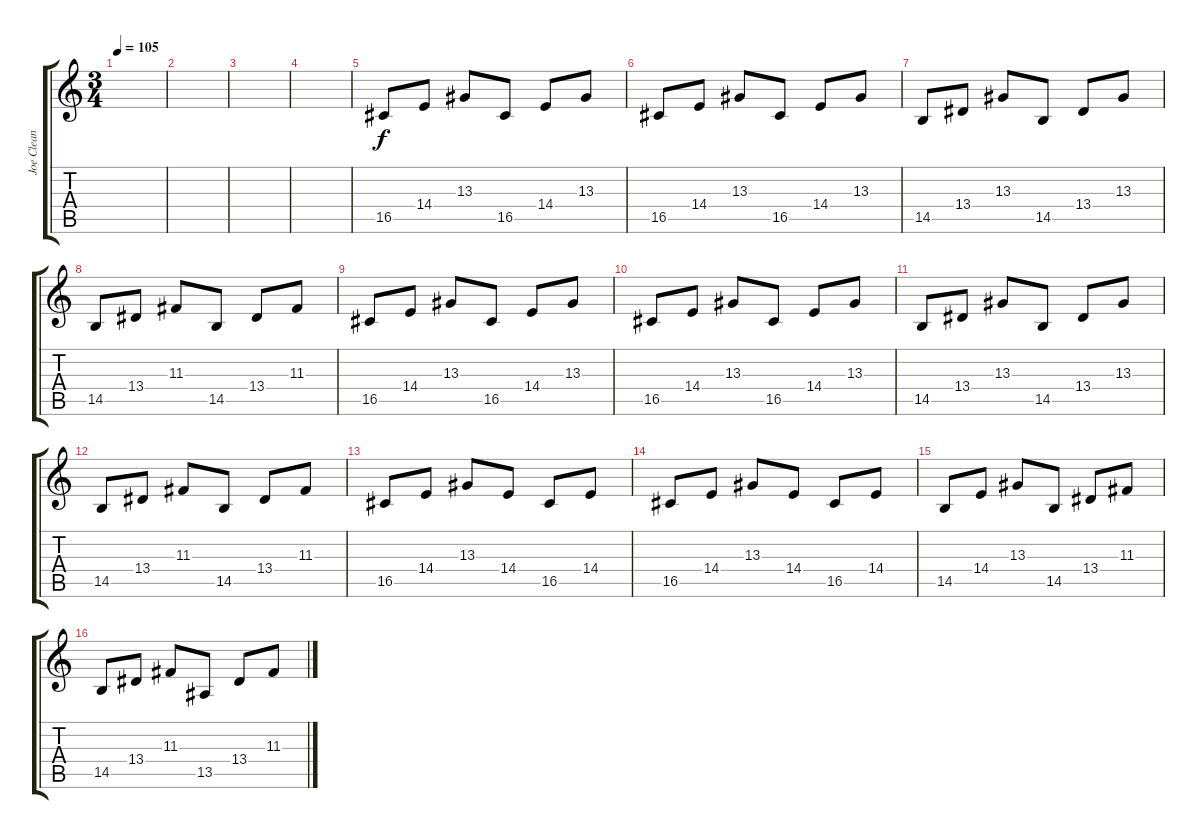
\track ("Joe Clean" "Joe Clean") {instrument pad1newage}
\staff {score tabs}
\tuning (E4 B3 G3 D3 A2 E2) {hide}
\ts (3 4)
\tempo 105
\clef g2
\ks c
|
|
|
|
16.5.8 14.4.8 13.3.8 16.5.8 14.4.8 13.3.8 |
16.5.8 14.4.8 13.3.8 16.5.8 14.4.8 13.3.8 |
14.5.8 13.4.8 13.3.8 14.5.8 13.4.8 13.3.8 |
14.5.8 13.4.8 11.3.8 14.5.8 13.4.8 11.3.8 |
16.5.8 14.4.8 13.3.8 16.5.8 14.4.8 13.3.8 |
16.5.8 14.4.8 13.3.8 16.5.8 14.4.8 13.3.8 |
14.5.8 13.4.8 13.3.8 14.5.8 13.4.8 13.3.8 |
14.5.8 13.4.8 11.3.8 14.5.8 13.4.8 11.3.8 |
16.5.8 14.4.8 13.3.8 14.4.8 16.5.8 14.4.8 |
16.5.8 14.4.8 13.3.8 14.4.8 16.5.8 14.4.8 |
14.5.8 14.4.8 13.3.8 14.5.8 13.4.8 11.3.8 |
14.5.8 13.4.8 11.3.8 13.5.8 13.4.8 11.3.8
